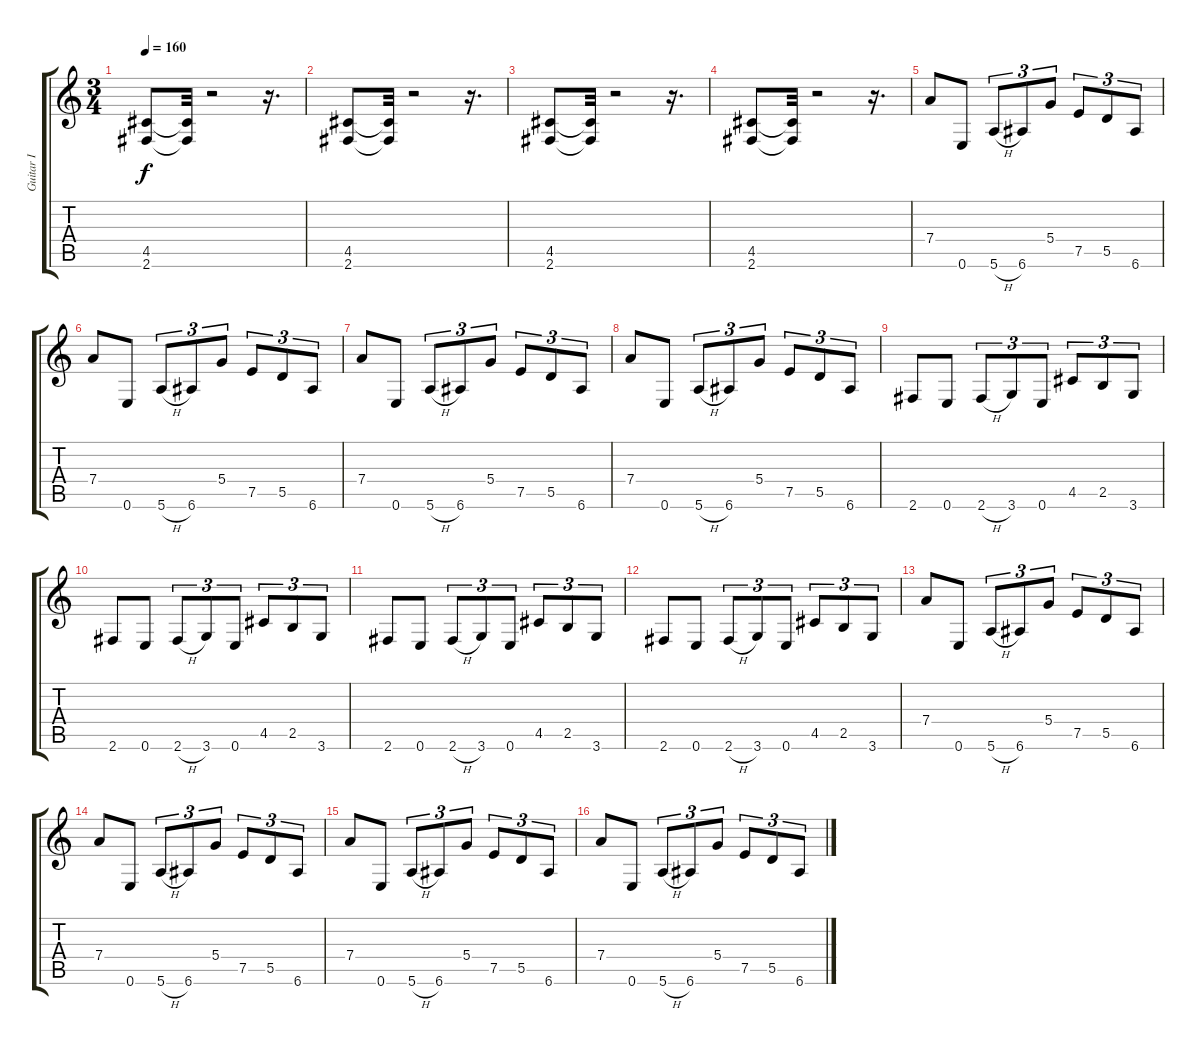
\track ("Guitar I" "Guitar I") {instrument distortionguitar}
\staff {score tabs}
\tuning (E4 B3 G3 D3 A2 E2) {hide}
\ts (3 4)
\tempo 160
\clef g2
\ks c
(4.5 2.6).8{dy f} (4.5{t} 2.6{t}).32 r.2 r.16{d} |
(4.5 2.6).8 (4.5{t} 2.6{t}).32 r.2 r.16{d} |
(4.5 2.6).8 (4.5{t} 2.6{t}).32 r.2 r.16{d} |
(4.5 2.6).8 (4.5{t} 2.6{t}).32 r.2 r.16{d} |
7.4.8 0.6.8 5.6{h}.8{tu (3 2)} 6.6.8{tu (3 2)} 5.4.8{tu (3 2)} 7.5.8{tu (3 2)} 5.5.8{tu (3 2)} 6.6.8{tu (3 2)} |
7.4.8 0.6.8 5.6{h}.8{tu (3 2)} 6.6.8{tu (3 2)} 5.4.8{tu (3 2)} 7.5.8{tu (3 2)} 5.5.8{tu (3 2)} 6.6.8{tu (3 2)} |
7.4.8 0.6.8 5.6{h}.8{tu (3 2)} 6.6.8{tu (3 2)} 5.4.8{tu (3 2)} 7.5.8{tu (3 2)} 5.5.8{tu (3 2)} 6.6.8{tu (3 2)} |
7.4.8 0.6.8 5.6{h}.8{tu (3 2)} 6.6.8{tu (3 2)} 5.4.8{tu (3 2)} 7.5.8{tu (3 2)} 5.5.8{tu (3 2)} 6.6.8{tu (3 2)} |
2.6.8 0.6.8 2.6{h}.8{tu (3 2)} 3.6.8{tu (3 2)} 0.6.8{tu (3 2)} 4.5.8{tu (3 2)} 2.5.8{tu (3 2)} 3.6.8{tu (3 2)} |
2.6.8 0.6.8 2.6{h}.8{tu (3 2)} 3.6.8{tu (3 2)} 0.6.8{tu (3 2)} 4.5.8{tu (3 2)} 2.5.8{tu (3 2)} 3.6.8{tu (3 2)} |
2.6.8 0.6.8 2.6{h}.8{tu (3 2)} 3.6.8{tu (3 2)} 0.6.8{tu (3 2)} 4.5.8{tu (3 2)} 2.5.8{tu (3 2)} 3.6.8{tu (3 2)} |
2.6.8 0.6.8 2.6{h}.8{tu (3 2)} 3.6.8{tu (3 2)} 0.6.8{tu (3 2)} 4.5.8{tu (3 2)} 2.5.8{tu (3 2)} 3.6.8{tu (3 2)} |
7.4.8 0.6.8 5.6{h}.8{tu (3 2)} 6.6.8{tu (3 2)} 5.4.8{tu (3 2)} 7.5.8{tu (3 2)} 5.5.8{tu (3 2)} 6.6.8{tu (3 2)} |
7.4.8 0.6.8 5.6{h}.8{tu (3 2)} 6.6.8{tu (3 2)} 5.4.8{tu (3 2)} 7.5.8{tu (3 2)} 5.5.8{tu (3 2)} 6.6.8{tu (3 2)} |
7.4.8 0.6.8 5.6{h}.8{tu (3 2)} 6.6.8{tu (3 2)} 5.4.8{tu (3 2)} 7.5.8{tu (3 2)} 5.5.8{tu (3 2)} 6.6.8{tu (3 2)} |
7.4.8 0.6.8 5.6{h}.8{tu (3 2)} 6.6.8{tu (3 2)} 5.4.8{tu (3 2)} 7.5.8{tu (3 2)} 5.5.8{tu (3 2)} 6.6.8{tu (3 2)}
